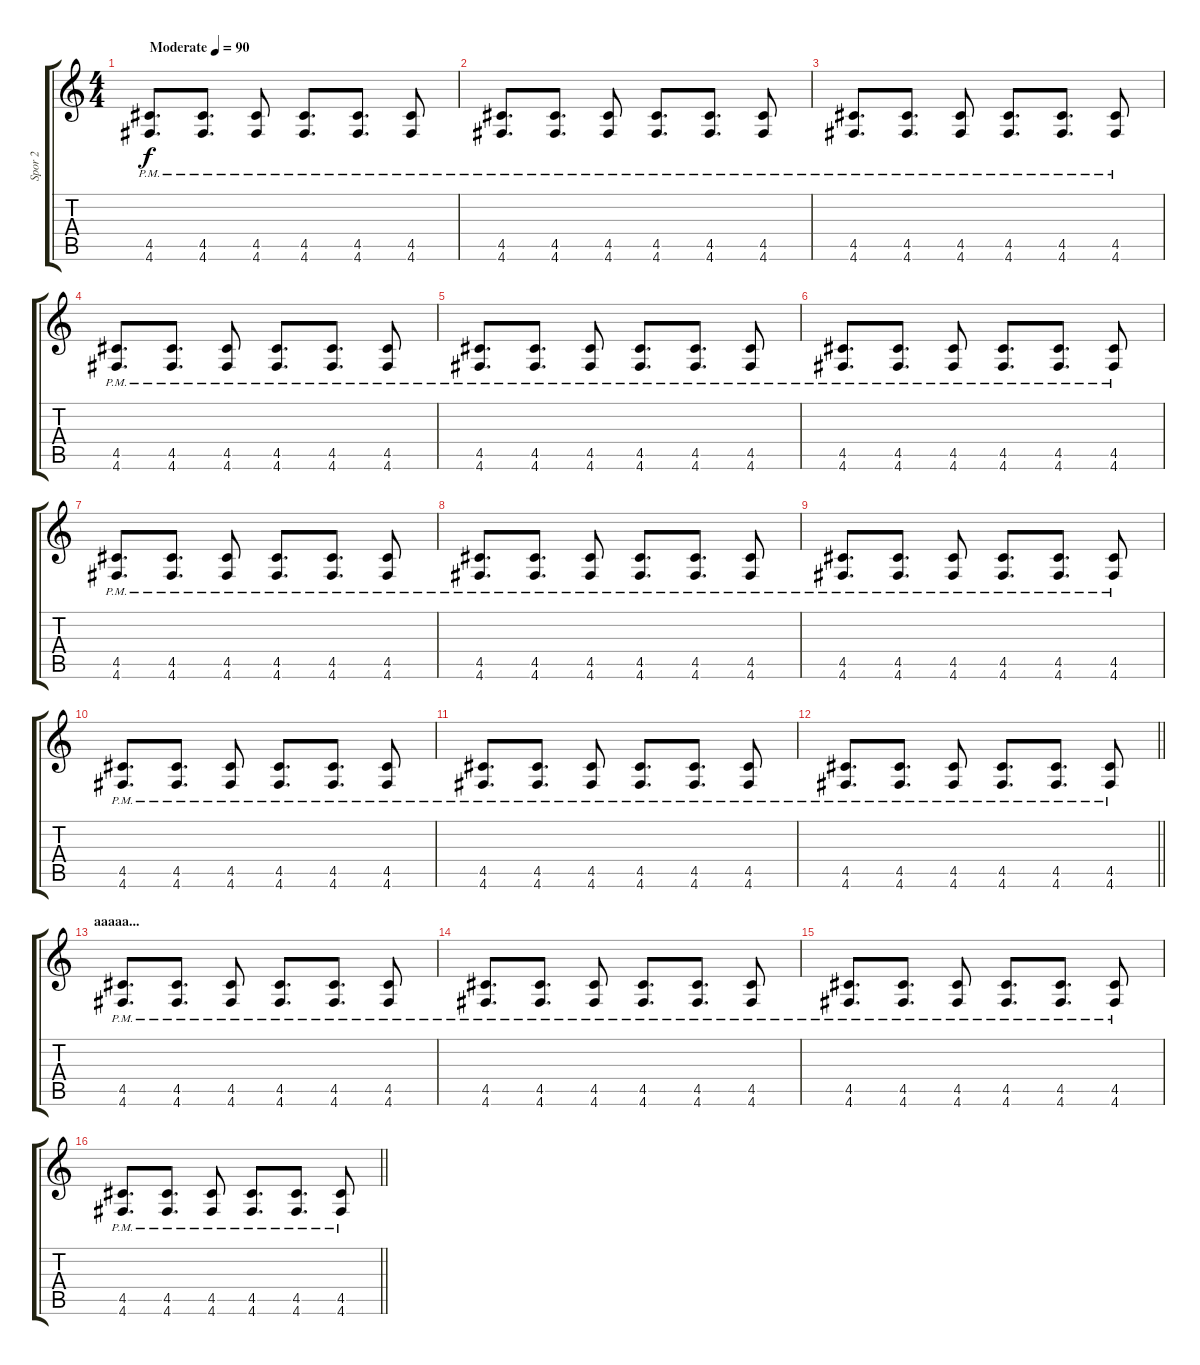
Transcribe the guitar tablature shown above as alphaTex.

\track ("Spor 2" "Spor 2") {instrument distortionguitar}
\staff {score tabs}
\tuning (E4 B3 G3 D3 A2 D2) {hide}
\ts (4 4)
\tempo (90 "Moderate")
\clef g2
\ks c
(4.5{pm} 4.6{pm}).8{d dy f volume 0 instrument distortionguitar} (4.5{pm} 4.6{pm}).8{d} (4.5{pm} 4.6{pm}).8 (4.5{pm} 4.6{pm}).8{d} (4.5{pm} 4.6{pm}).8{d} (4.5{pm} 4.6{pm}).8 |
(4.5{pm} 4.6{pm}).8{d} (4.5{pm} 4.6{pm}).8{d} (4.5{pm} 4.6{pm}).8 (4.5{pm} 4.6{pm}).8{d} (4.5{pm} 4.6{pm}).8{d} (4.5{pm} 4.6{pm}).8 |
(4.5{pm} 4.6{pm}).8{d} (4.5{pm} 4.6{pm}).8{d} (4.5{pm} 4.6{pm}).8 (4.5{pm} 4.6{pm}).8{d} (4.5{pm} 4.6{pm}).8{d} (4.5{pm} 4.6{pm}).8 |
(4.5{pm} 4.6{pm}).8{d} (4.5{pm} 4.6{pm}).8{d} (4.5{pm} 4.6{pm}).8 (4.5{pm} 4.6{pm}).8{d} (4.5{pm} 4.6{pm}).8{d} (4.5{pm} 4.6{pm}).8 |
(4.5{pm} 4.6{pm}).8{d} (4.5{pm} 4.6{pm}).8{d} (4.5{pm} 4.6{pm}).8 (4.5{pm} 4.6{pm}).8{d} (4.5{pm} 4.6{pm}).8{d} (4.5{pm} 4.6{pm}).8 |
(4.5{pm} 4.6{pm}).8{d} (4.5{pm} 4.6{pm}).8{d} (4.5{pm} 4.6{pm}).8 (4.5{pm} 4.6{pm}).8{d} (4.5{pm} 4.6{pm}).8{d} (4.5{pm} 4.6{pm}).8 |
(4.5{pm} 4.6{pm}).8{d volume 9} (4.5{pm} 4.6{pm}).8{d} (4.5{pm} 4.6{pm}).8 (4.5{pm} 4.6{pm}).8{d} (4.5{pm} 4.6{pm}).8{d} (4.5{pm} 4.6{pm}).8 |
(4.5{pm} 4.6{pm}).8{d} (4.5{pm} 4.6{pm}).8{d} (4.5{pm} 4.6{pm}).8 (4.5{pm} 4.6{pm}).8{d} (4.5{pm} 4.6{pm}).8{d} (4.5{pm} 4.6{pm}).8 |
(4.5{pm} 4.6{pm}).8{d} (4.5{pm} 4.6{pm}).8{d} (4.5{pm} 4.6{pm}).8 (4.5{pm} 4.6{pm}).8{d} (4.5{pm} 4.6{pm}).8{d} (4.5{pm} 4.6{pm}).8 |
(4.5{pm} 4.6{pm}).8{d} (4.5{pm} 4.6{pm}).8{d} (4.5{pm} 4.6{pm}).8 (4.5{pm} 4.6{pm}).8{d} (4.5{pm} 4.6{pm}).8{d} (4.5{pm} 4.6{pm}).8 |
(4.5{pm} 4.6{pm}).8{d volume 13} (4.5{pm} 4.6{pm}).8{d} (4.5{pm} 4.6{pm}).8 (4.5{pm} 4.6{pm}).8{d} (4.5{pm} 4.6{pm}).8{d} (4.5{pm} 4.6{pm}).8 |
\barLineRight lightlight
(4.5{pm} 4.6{pm}).8{d} (4.5{pm} 4.6{pm}).8{d} (4.5{pm} 4.6{pm}).8 (4.5{pm} 4.6{pm}).8{d} (4.5{pm} 4.6{pm}).8{d} (4.5{pm} 4.6{pm}).8 |
\section ("" "aaaaa...")
(4.5{pm} 4.6{pm}).8{d volume 16} (4.5{pm} 4.6{pm}).8{d} (4.5{pm} 4.6{pm}).8 (4.5{pm} 4.6{pm}).8{d} (4.5{pm} 4.6{pm}).8{d} (4.5{pm} 4.6{pm}).8 |
(4.5{pm} 4.6{pm}).8{d} (4.5{pm} 4.6{pm}).8{d} (4.5{pm} 4.6{pm}).8 (4.5{pm} 4.6{pm}).8{d} (4.5{pm} 4.6{pm}).8{d} (4.5{pm} 4.6{pm}).8 |
(4.5{pm} 4.6{pm}).8{d volume 16} (4.5{pm} 4.6{pm}).8{d} (4.5{pm} 4.6{pm}).8 (4.5{pm} 4.6{pm}).8{d} (4.5{pm} 4.6{pm}).8{d} (4.5{pm} 4.6{pm}).8 |
\barLineRight lightlight
(4.5{pm} 4.6{pm}).8{d} (4.5{pm} 4.6{pm}).8{d} (4.5{pm} 4.6{pm}).8 (4.5{pm} 4.6{pm}).8{d} (4.5{pm} 4.6{pm}).8{d} (4.5{pm} 4.6{pm}).8
